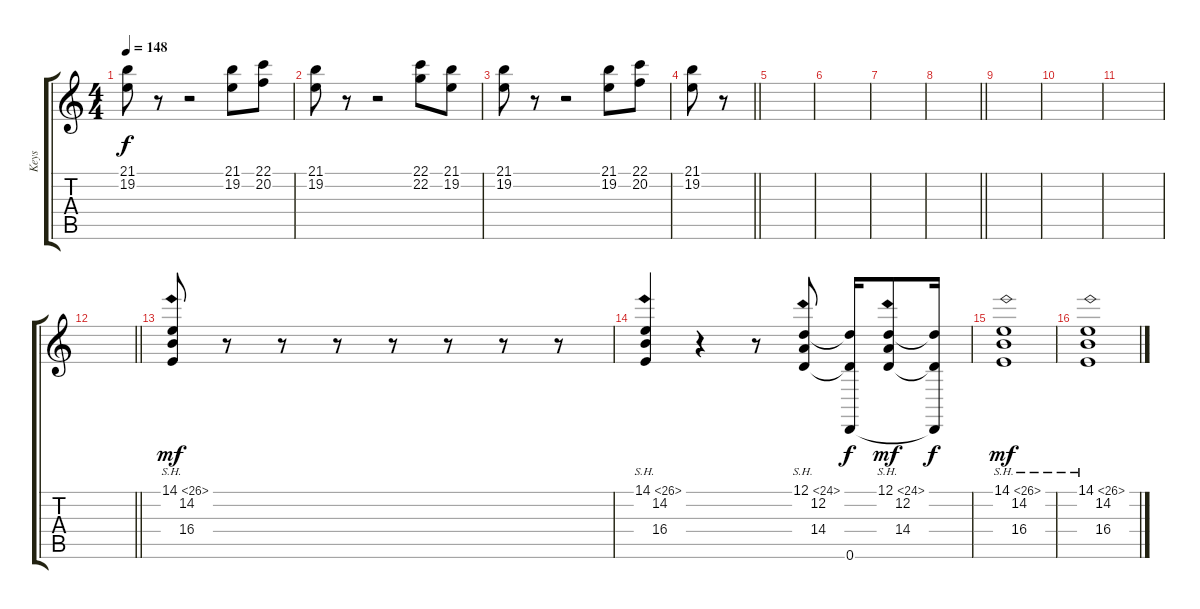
\track ("Keys" "Keys") {instrument stringensemble1}
\staff {score tabs}
\tuning (D4 A3 F3 C3 G2 D2) {hide}
\ts (4 4)
\tempo 148
\clef g2
\ks c
(21.1 19.2).8{dy f} r.8 r.2 (21.1 19.2).8 (22.1 20.2).8 |
(21.1 19.2).8 r.8 r.2 (22.1 22.2).8 (21.1 19.2).8 |
(21.1 19.2).8 r.8 r.2 (21.1 19.2).8 (22.1 20.2).8 |
\barLineRight lightlight
(21.1 19.2).8 r.8 |
\section ("" "")
|
|
|
\barLineRight lightlight
|
|
|
|
\barLineRight lightlight
|
\section ("" "")
(14.1{sh 12} 14.2 16.4).8{dy mf volume 12 instrument orchestrahit} r.8 r.8 r.8 r.8 r.8 r.8 r.8 |
(14.1{sh 12} 14.2 16.4).4 r.4 r.8 (12.1{sh 12} 12.2 14.4).8 (12.1{t} 14.4{t} 0.6).16{dy f} (12.1{sh 12} 12.2 14.4).8{dy mf} (12.1{t} 14.4{t} 0.6{t}).16{dy f} |
(14.1{sh 12} 14.2 16.4).1{dy mf} |
(14.1{sh 12} 14.2 16.4).1
